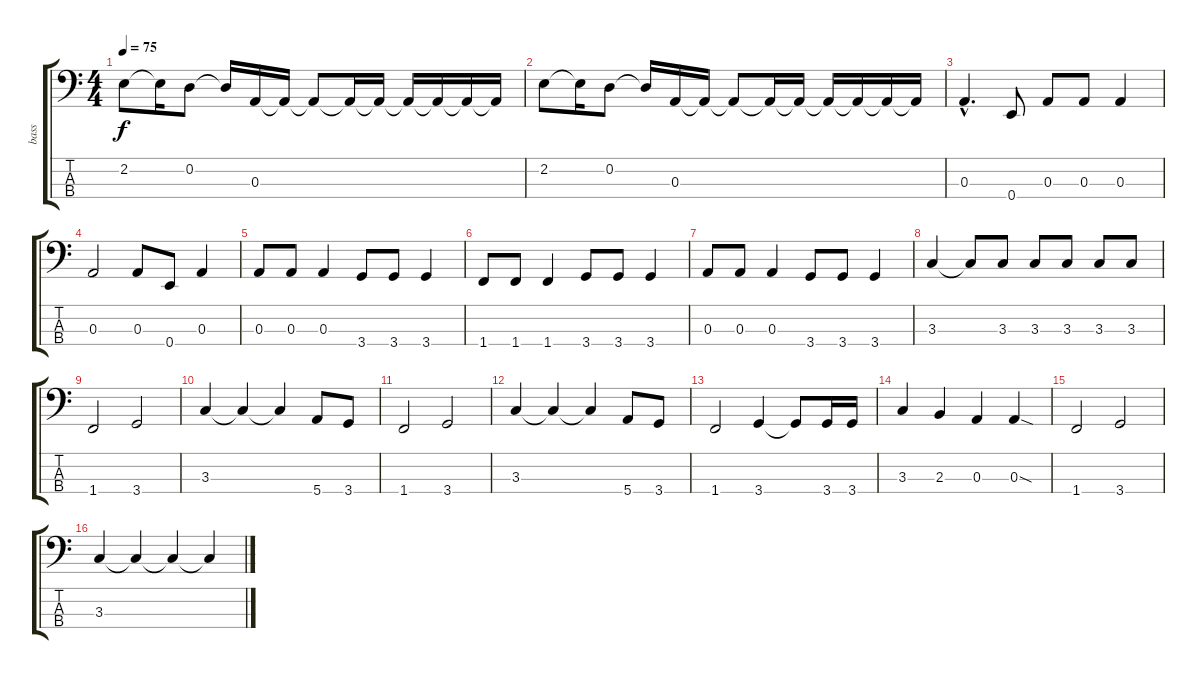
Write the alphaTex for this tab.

\track ("bass" "bass") {instrument electricbassfinger}
\staff {score tabs}
\tuning (G2 D2 A1 E1) {hide}
\ts (4 4)
\tempo 75
\clef f4
\ks c
2.2.8{dy f} 2.2{t}.16 0.2.8 0.2{t}.16 0.3.16 0.3{t}.16 0.3{t}.8 0.3{t}.16 0.3{t}.16 0.3{t}.16 0.3{t}.16 0.3{t}.16 0.3{t}.16 |
2.2.8 2.2{t}.16 0.2.8 0.2{t}.16 0.3.16 0.3{t}.16 0.3{t}.8 0.3{t}.16 0.3{t}.16 0.3{t}.16 0.3{t}.16 0.3{t}.16 0.3{t}.16 |
0.3{hac}.4{d} 0.4.8 0.3.8 0.3.8 0.3.4 |
0.3.2 0.3.8 0.4.8 0.3.4 |
0.3.8 0.3.8 0.3.4 3.4.8 3.4.8 3.4.4 |
1.4.8 1.4.8 1.4.4 3.4.8 3.4.8 3.4.4 |
0.3.8 0.3.8 0.3.4 3.4.8 3.4.8 3.4.4 |
3.3.4 3.3{t}.8 3.3.8 3.3.8 3.3.8 3.3.8 3.3.8 |
1.4.2 3.4.2 |
3.3.4 3.3{t}.4 3.3{t}.4 5.4.8 3.4.8 |
1.4.2 3.4.2 |
3.3.4 3.3{t}.4 3.3{t}.4 5.4.8 3.4.8 |
1.4.2 3.4.4 3.4{t}.8 3.4.16 3.4.16 |
3.3.4 2.3.4 0.3.4 0.3{sod}.4 |
1.4.2 3.4.2 |
3.3.4 3.3{t}.4 3.3{t}.4 3.3{t}.4
